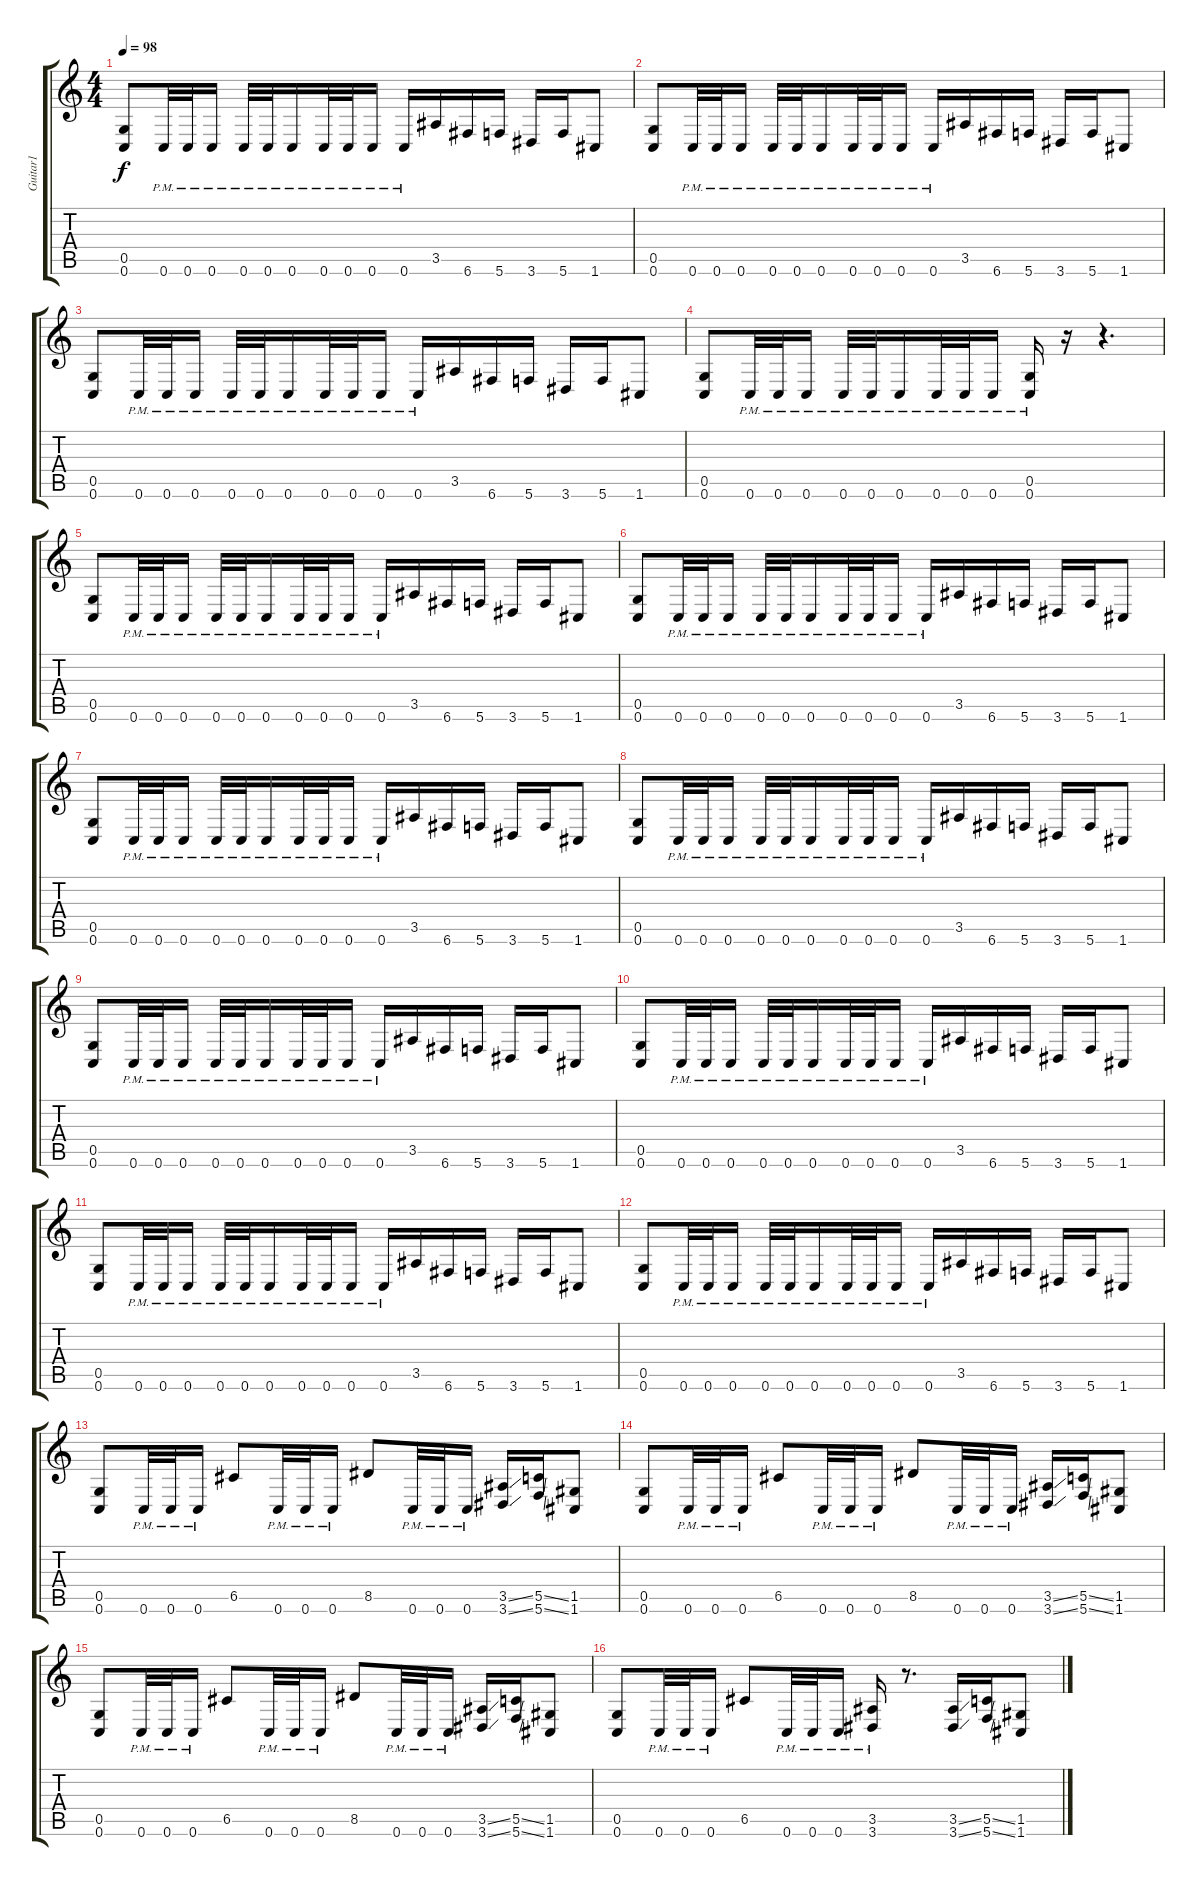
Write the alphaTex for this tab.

\track ("Guitar1" "Guitar1") {instrument distortionguitar}
\staff {score tabs}
\tuning (D4 A3 F3 C3 G2 C2) {hide}
\ts (4 4)
\tempo 98
\clef g2
\ks c
(0.5 0.6).8{dy f} 0.6{pm}.32 0.6{pm}.32 0.6{pm}.16 0.6{pm}.32 0.6{pm}.32 0.6{pm}.16 0.6{pm}.32 0.6{pm}.32 0.6{pm}.16 0.6{pm}.16 3.5.16 6.6.16 5.6.16 3.6.16 5.6.16 1.6.8 |
(0.5 0.6).8 0.6{pm}.32 0.6{pm}.32 0.6{pm}.16 0.6{pm}.32 0.6{pm}.32 0.6{pm}.16 0.6{pm}.32 0.6{pm}.32 0.6{pm}.16 0.6{pm}.16 3.5.16 6.6.16 5.6.16 3.6.16 5.6.16 1.6.8 |
(0.5 0.6).8 0.6{pm}.32 0.6{pm}.32 0.6{pm}.16 0.6{pm}.32 0.6{pm}.32 0.6{pm}.16 0.6{pm}.32 0.6{pm}.32 0.6{pm}.16 0.6{pm}.16 3.5.16 6.6.16 5.6.16 3.6.16 5.6.16 1.6.8 |
(0.5 0.6).8 0.6{pm}.32 0.6{pm}.32 0.6{pm}.16 0.6{pm}.32 0.6{pm}.32 0.6{pm}.16 0.6{pm}.32 0.6{pm}.32 0.6{pm}.16 (0.5{pm} 0.6{pm}).16 r.16 r.4{d} |
(0.5 0.6).8 0.6{pm}.32 0.6{pm}.32 0.6{pm}.16 0.6{pm}.32 0.6{pm}.32 0.6{pm}.16 0.6{pm}.32 0.6{pm}.32 0.6{pm}.16 0.6{pm}.16 3.5.16 6.6.16 5.6.16 3.6.16 5.6.16 1.6.8 |
(0.5 0.6).8 0.6{pm}.32 0.6{pm}.32 0.6{pm}.16 0.6{pm}.32 0.6{pm}.32 0.6{pm}.16 0.6{pm}.32 0.6{pm}.32 0.6{pm}.16 0.6{pm}.16 3.5.16 6.6.16 5.6.16 3.6.16 5.6.16 1.6.8 |
(0.5 0.6).8 0.6{pm}.32 0.6{pm}.32 0.6{pm}.16 0.6{pm}.32 0.6{pm}.32 0.6{pm}.16 0.6{pm}.32 0.6{pm}.32 0.6{pm}.16 0.6{pm}.16 3.5.16 6.6.16 5.6.16 3.6.16 5.6.16 1.6.8 |
(0.5 0.6).8 0.6{pm}.32 0.6{pm}.32 0.6{pm}.16 0.6{pm}.32 0.6{pm}.32 0.6{pm}.16 0.6{pm}.32 0.6{pm}.32 0.6{pm}.16 0.6{pm}.16 3.5.16 6.6.16 5.6.16 3.6.16 5.6.16 1.6.8 |
(0.5 0.6).8 0.6{pm}.32 0.6{pm}.32 0.6{pm}.16 0.6{pm}.32 0.6{pm}.32 0.6{pm}.16 0.6{pm}.32 0.6{pm}.32 0.6{pm}.16 0.6{pm}.16 3.5.16 6.6.16 5.6.16 3.6.16 5.6.16 1.6.8 |
(0.5 0.6).8 0.6{pm}.32 0.6{pm}.32 0.6{pm}.16 0.6{pm}.32 0.6{pm}.32 0.6{pm}.16 0.6{pm}.32 0.6{pm}.32 0.6{pm}.16 0.6{pm}.16 3.5.16 6.6.16 5.6.16 3.6.16 5.6.16 1.6.8 |
(0.5 0.6).8 0.6{pm}.32 0.6{pm}.32 0.6{pm}.16 0.6{pm}.32 0.6{pm}.32 0.6{pm}.16 0.6{pm}.32 0.6{pm}.32 0.6{pm}.16 0.6{pm}.16 3.5.16 6.6.16 5.6.16 3.6.16 5.6.16 1.6.8 |
(0.5 0.6).8 0.6{pm}.32 0.6{pm}.32 0.6{pm}.16 0.6{pm}.32 0.6{pm}.32 0.6{pm}.16 0.6{pm}.32 0.6{pm}.32 0.6{pm}.16 0.6{pm}.16 3.5.16 6.6.16 5.6.16 3.6.16 5.6.16 1.6.8 |
(0.5 0.6).8 0.6{pm}.32 0.6{pm}.32 0.6{pm}.16 6.5.8 0.6{pm}.32 0.6{pm}.32 0.6{pm}.16 8.5.8 0.6{pm}.32 0.6{pm}.32 0.6{pm}.16 (3.5{ss} 3.6{ss}).16 (5.5{ss} 5.6{ss}).16 (1.5 1.6).8 |
(0.5 0.6).8 0.6{pm}.32 0.6{pm}.32 0.6{pm}.16 6.5.8 0.6{pm}.32 0.6{pm}.32 0.6{pm}.16 8.5.8 0.6{pm}.32 0.6{pm}.32 0.6{pm}.16 (3.5{ss} 3.6{ss}).16 (5.5{ss} 5.6{ss}).16 (1.5 1.6).8 |
(0.5 0.6).8 0.6{pm}.32 0.6{pm}.32 0.6{pm}.16 6.5.8 0.6{pm}.32 0.6{pm}.32 0.6{pm}.16 8.5.8 0.6{pm}.32 0.6{pm}.32 0.6{pm}.16 (3.5{ss} 3.6{ss}).16 (5.5{ss} 5.6{ss}).16 (1.5 1.6).8 |
(0.5 0.6).8 0.6{pm}.32 0.6{pm}.32 0.6{pm}.16 6.5.8 0.6{pm}.32 0.6{pm}.32 0.6{pm}.16 (3.5{pm} 3.6{pm}).16 r.8{d} (3.5{ss} 3.6{ss}).16 (5.5{ss} 5.6{ss}).16 (1.5 1.6).8
